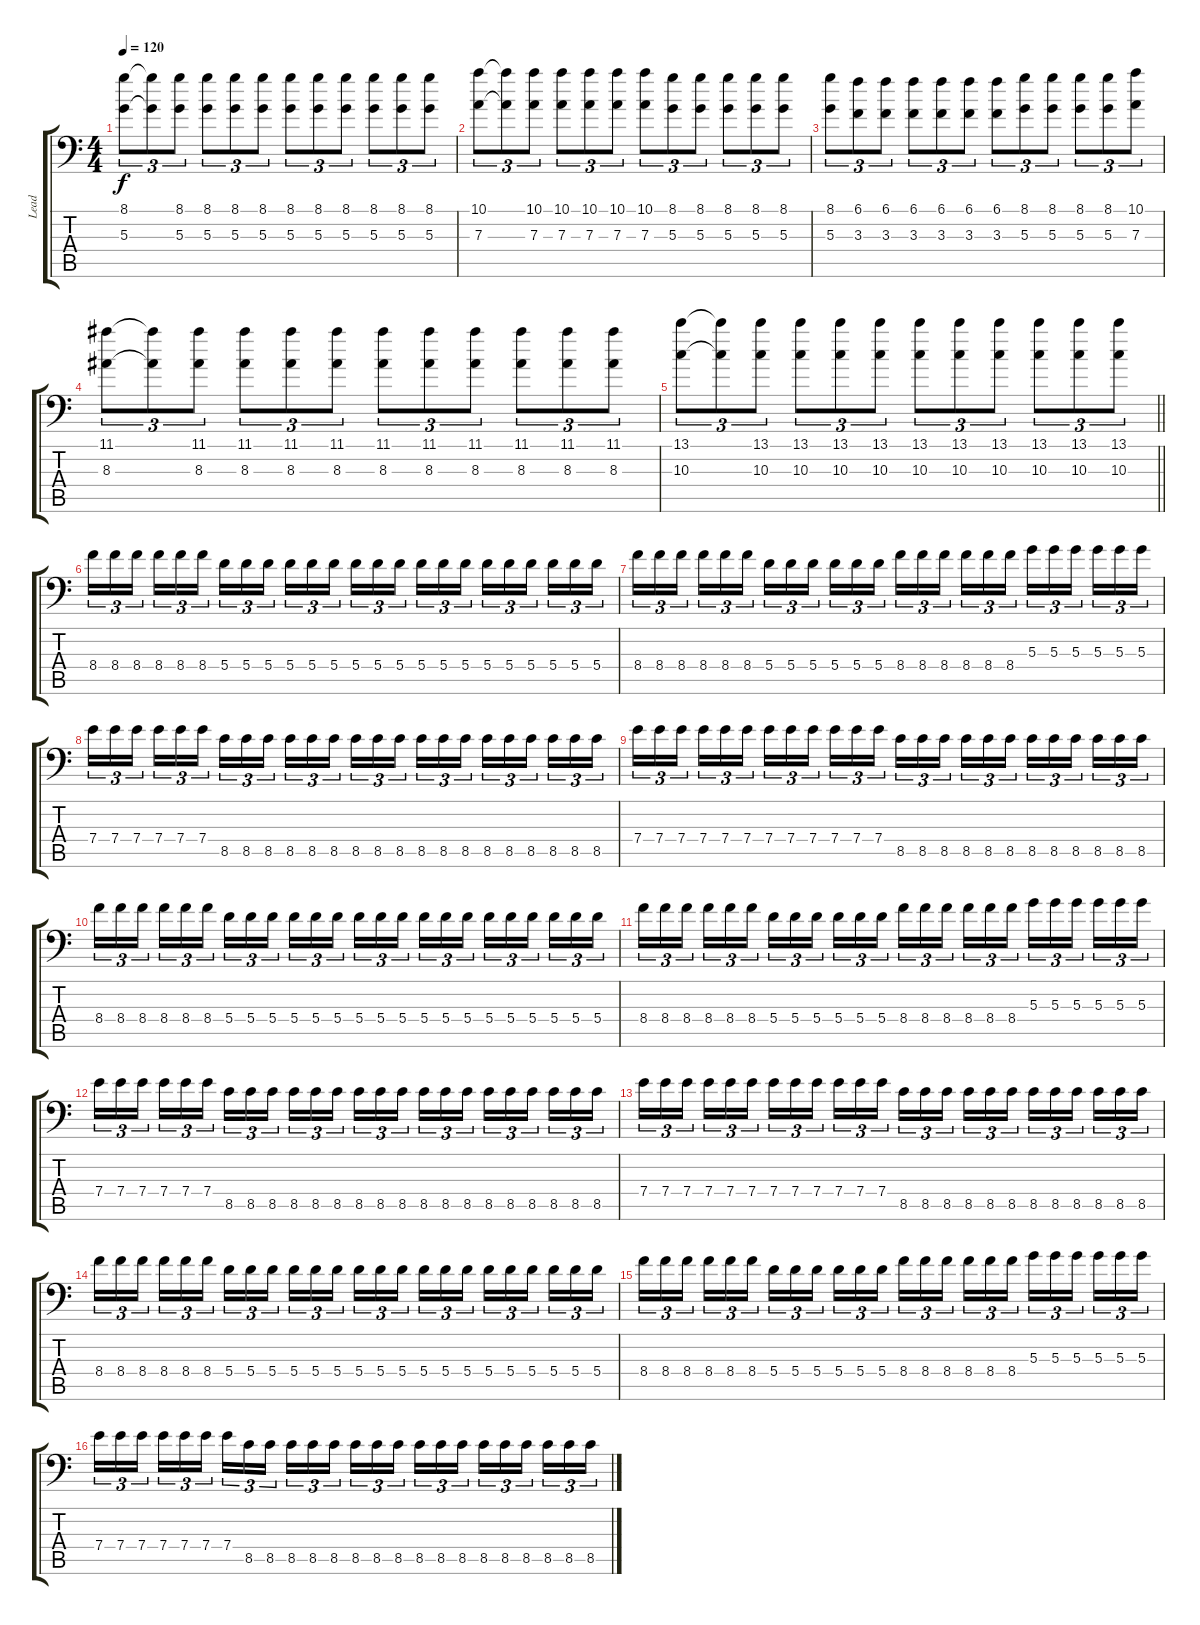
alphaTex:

\track ("Lead" "Lead") {instrument distortionguitar}
\staff {score tabs}
\tuning (B3 Gb3 D3 A2 E2 A1) {hide}
\ts (4 4)
\tempo 120
\clef f4
\ks c
(8.1 5.3).8{tu (3 2) dy f} (8.1{t} 5.3{t}).8{tu (3 2)} (8.1 5.3).8{tu (3 2)} (8.1 5.3).8{tu (3 2)} (8.1 5.3).8{tu (3 2)} (8.1 5.3).8{tu (3 2)} (8.1 5.3).8{tu (3 2)} (8.1 5.3).8{tu (3 2)} (8.1 5.3).8{tu (3 2)} (8.1 5.3).8{tu (3 2)} (8.1 5.3).8{tu (3 2)} (8.1 5.3).8{tu (3 2)} |
(10.1 7.3).8{tu (3 2)} (10.1{t} 7.3{t}).8{tu (3 2)} (10.1 7.3).8{tu (3 2)} (10.1 7.3).8{tu (3 2)} (10.1 7.3).8{tu (3 2)} (10.1 7.3).8{tu (3 2)} (10.1 7.3).8{tu (3 2)} (8.1 5.3).8{tu (3 2)} (8.1 5.3).8{tu (3 2)} (8.1 5.3).8{tu (3 2)} (8.1 5.3).8{tu (3 2)} (8.1 5.3).8{tu (3 2)} |
(8.1 5.3).8{tu (3 2)} (6.1 3.3).8{tu (3 2)} (6.1 3.3).8{tu (3 2)} (6.1 3.3).8{tu (3 2)} (6.1 3.3).8{tu (3 2)} (6.1 3.3).8{tu (3 2)} (6.1 3.3).8{tu (3 2)} (8.1 5.3).8{tu (3 2)} (8.1 5.3).8{tu (3 2)} (8.1 5.3).8{tu (3 2)} (8.1 5.3).8{tu (3 2)} (10.1 7.3).8{tu (3 2)} |
(11.1 8.3).8{tu (3 2)} (11.1{t} 8.3{t}).8{tu (3 2)} (11.1 8.3).8{tu (3 2)} (11.1 8.3).8{tu (3 2)} (11.1 8.3).8{tu (3 2)} (11.1 8.3).8{tu (3 2)} (11.1 8.3).8{tu (3 2)} (11.1 8.3).8{tu (3 2)} (11.1 8.3).8{tu (3 2)} (11.1 8.3).8{tu (3 2)} (11.1 8.3).8{tu (3 2)} (11.1 8.3).8{tu (3 2)} |
\barLineRight lightlight
(13.1 10.3).8{tu (3 2)} (13.1{t} 10.3{t}).8{tu (3 2)} (13.1 10.3).8{tu (3 2)} (13.1 10.3).8{tu (3 2)} (13.1 10.3).8{tu (3 2)} (13.1 10.3).8{tu (3 2)} (13.1 10.3).8{tu (3 2)} (13.1 10.3).8{tu (3 2)} (13.1 10.3).8{tu (3 2)} (13.1 10.3).8{tu (3 2)} (13.1 10.3).8{tu (3 2)} (13.1 10.3).8{tu (3 2)} |
\section ("" "")
8.4.16{tu (3 2)} 8.4.16{tu (3 2)} 8.4.16{tu (3 2) beam splitsecondary} 8.4.16{tu (3 2)} 8.4.16{tu (3 2)} 8.4.16{tu (3 2)} 5.4.16{tu (3 2)} 5.4.16{tu (3 2)} 5.4.16{tu (3 2) beam splitsecondary} 5.4.16{tu (3 2)} 5.4.16{tu (3 2)} 5.4.16{tu (3 2)} 5.4.16{tu (3 2)} 5.4.16{tu (3 2)} 5.4.16{tu (3 2) beam splitsecondary} 5.4.16{tu (3 2)} 5.4.16{tu (3 2)} 5.4.16{tu (3 2)} 5.4.16{tu (3 2)} 5.4.16{tu (3 2)} 5.4.16{tu (3 2) beam splitsecondary} 5.4.16{tu (3 2)} 5.4.16{tu (3 2)} 5.4.16{tu (3 2)} |
8.4.16{tu (3 2)} 8.4.16{tu (3 2)} 8.4.16{tu (3 2) beam splitsecondary} 8.4.16{tu (3 2)} 8.4.16{tu (3 2)} 8.4.16{tu (3 2)} 5.4.16{tu (3 2)} 5.4.16{tu (3 2)} 5.4.16{tu (3 2) beam splitsecondary} 5.4.16{tu (3 2)} 5.4.16{tu (3 2)} 5.4.16{tu (3 2)} 8.4.16{tu (3 2)} 8.4.16{tu (3 2)} 8.4.16{tu (3 2) beam splitsecondary} 8.4.16{tu (3 2)} 8.4.16{tu (3 2)} 8.4.16{tu (3 2)} 5.3.16{tu (3 2)} 5.3.16{tu (3 2)} 5.3.16{tu (3 2) beam splitsecondary} 5.3.16{tu (3 2)} 5.3.16{tu (3 2)} 5.3.16{tu (3 2)} |
7.4.16{tu (3 2)} 7.4.16{tu (3 2)} 7.4.16{tu (3 2) beam splitsecondary} 7.4.16{tu (3 2)} 7.4.16{tu (3 2)} 7.4.16{tu (3 2)} 8.5.16{tu (3 2)} 8.5.16{tu (3 2)} 8.5.16{tu (3 2) beam splitsecondary} 8.5.16{tu (3 2)} 8.5.16{tu (3 2)} 8.5.16{tu (3 2)} 8.5.16{tu (3 2)} 8.5.16{tu (3 2)} 8.5.16{tu (3 2) beam splitsecondary} 8.5.16{tu (3 2)} 8.5.16{tu (3 2)} 8.5.16{tu (3 2)} 8.5.16{tu (3 2)} 8.5.16{tu (3 2)} 8.5.16{tu (3 2) beam splitsecondary} 8.5.16{tu (3 2)} 8.5.16{tu (3 2)} 8.5.16{tu (3 2)} |
7.4.16{tu (3 2)} 7.4.16{tu (3 2)} 7.4.16{tu (3 2) beam splitsecondary} 7.4.16{tu (3 2)} 7.4.16{tu (3 2)} 7.4.16{tu (3 2)} 7.4.16{tu (3 2)} 7.4.16{tu (3 2)} 7.4.16{tu (3 2) beam splitsecondary} 7.4.16{tu (3 2)} 7.4.16{tu (3 2)} 7.4.16{tu (3 2)} 8.5.16{tu (3 2)} 8.5.16{tu (3 2)} 8.5.16{tu (3 2) beam splitsecondary} 8.5.16{tu (3 2)} 8.5.16{tu (3 2)} 8.5.16{tu (3 2)} 8.5.16{tu (3 2)} 8.5.16{tu (3 2)} 8.5.16{tu (3 2) beam splitsecondary} 8.5.16{tu (3 2)} 8.5.16{tu (3 2)} 8.5.16{tu (3 2)} |
8.4.16{tu (3 2)} 8.4.16{tu (3 2)} 8.4.16{tu (3 2) beam splitsecondary} 8.4.16{tu (3 2)} 8.4.16{tu (3 2)} 8.4.16{tu (3 2)} 5.4.16{tu (3 2)} 5.4.16{tu (3 2)} 5.4.16{tu (3 2) beam splitsecondary} 5.4.16{tu (3 2)} 5.4.16{tu (3 2)} 5.4.16{tu (3 2)} 5.4.16{tu (3 2)} 5.4.16{tu (3 2)} 5.4.16{tu (3 2) beam splitsecondary} 5.4.16{tu (3 2)} 5.4.16{tu (3 2)} 5.4.16{tu (3 2)} 5.4.16{tu (3 2)} 5.4.16{tu (3 2)} 5.4.16{tu (3 2) beam splitsecondary} 5.4.16{tu (3 2)} 5.4.16{tu (3 2)} 5.4.16{tu (3 2)} |
8.4.16{tu (3 2)} 8.4.16{tu (3 2)} 8.4.16{tu (3 2) beam splitsecondary} 8.4.16{tu (3 2)} 8.4.16{tu (3 2)} 8.4.16{tu (3 2)} 5.4.16{tu (3 2)} 5.4.16{tu (3 2)} 5.4.16{tu (3 2) beam splitsecondary} 5.4.16{tu (3 2)} 5.4.16{tu (3 2)} 5.4.16{tu (3 2)} 8.4.16{tu (3 2)} 8.4.16{tu (3 2)} 8.4.16{tu (3 2) beam splitsecondary} 8.4.16{tu (3 2)} 8.4.16{tu (3 2)} 8.4.16{tu (3 2)} 5.3.16{tu (3 2)} 5.3.16{tu (3 2)} 5.3.16{tu (3 2) beam splitsecondary} 5.3.16{tu (3 2)} 5.3.16{tu (3 2)} 5.3.16{tu (3 2)} |
7.4.16{tu (3 2)} 7.4.16{tu (3 2)} 7.4.16{tu (3 2) beam splitsecondary} 7.4.16{tu (3 2)} 7.4.16{tu (3 2)} 7.4.16{tu (3 2)} 8.5.16{tu (3 2)} 8.5.16{tu (3 2)} 8.5.16{tu (3 2) beam splitsecondary} 8.5.16{tu (3 2)} 8.5.16{tu (3 2)} 8.5.16{tu (3 2)} 8.5.16{tu (3 2)} 8.5.16{tu (3 2)} 8.5.16{tu (3 2) beam splitsecondary} 8.5.16{tu (3 2)} 8.5.16{tu (3 2)} 8.5.16{tu (3 2)} 8.5.16{tu (3 2)} 8.5.16{tu (3 2)} 8.5.16{tu (3 2) beam splitsecondary} 8.5.16{tu (3 2)} 8.5.16{tu (3 2)} 8.5.16{tu (3 2)} |
7.4.16{tu (3 2)} 7.4.16{tu (3 2)} 7.4.16{tu (3 2) beam splitsecondary} 7.4.16{tu (3 2)} 7.4.16{tu (3 2)} 7.4.16{tu (3 2)} 7.4.16{tu (3 2)} 7.4.16{tu (3 2)} 7.4.16{tu (3 2) beam splitsecondary} 7.4.16{tu (3 2)} 7.4.16{tu (3 2)} 7.4.16{tu (3 2)} 8.5.16{tu (3 2)} 8.5.16{tu (3 2)} 8.5.16{tu (3 2) beam splitsecondary} 8.5.16{tu (3 2)} 8.5.16{tu (3 2)} 8.5.16{tu (3 2)} 8.5.16{tu (3 2)} 8.5.16{tu (3 2)} 8.5.16{tu (3 2) beam splitsecondary} 8.5.16{tu (3 2)} 8.5.16{tu (3 2)} 8.5.16{tu (3 2)} |
8.4.16{tu (3 2)} 8.4.16{tu (3 2)} 8.4.16{tu (3 2) beam splitsecondary} 8.4.16{tu (3 2)} 8.4.16{tu (3 2)} 8.4.16{tu (3 2)} 5.4.16{tu (3 2)} 5.4.16{tu (3 2)} 5.4.16{tu (3 2) beam splitsecondary} 5.4.16{tu (3 2)} 5.4.16{tu (3 2)} 5.4.16{tu (3 2)} 5.4.16{tu (3 2)} 5.4.16{tu (3 2)} 5.4.16{tu (3 2) beam splitsecondary} 5.4.16{tu (3 2)} 5.4.16{tu (3 2)} 5.4.16{tu (3 2)} 5.4.16{tu (3 2)} 5.4.16{tu (3 2)} 5.4.16{tu (3 2) beam splitsecondary} 5.4.16{tu (3 2)} 5.4.16{tu (3 2)} 5.4.16{tu (3 2)} |
8.4.16{tu (3 2)} 8.4.16{tu (3 2)} 8.4.16{tu (3 2) beam splitsecondary} 8.4.16{tu (3 2)} 8.4.16{tu (3 2)} 8.4.16{tu (3 2)} 5.4.16{tu (3 2)} 5.4.16{tu (3 2)} 5.4.16{tu (3 2) beam splitsecondary} 5.4.16{tu (3 2)} 5.4.16{tu (3 2)} 5.4.16{tu (3 2)} 8.4.16{tu (3 2)} 8.4.16{tu (3 2)} 8.4.16{tu (3 2) beam splitsecondary} 8.4.16{tu (3 2)} 8.4.16{tu (3 2)} 8.4.16{tu (3 2)} 5.3.16{tu (3 2)} 5.3.16{tu (3 2)} 5.3.16{tu (3 2) beam splitsecondary} 5.3.16{tu (3 2)} 5.3.16{tu (3 2)} 5.3.16{tu (3 2)} |
7.4.16{tu (3 2)} 7.4.16{tu (3 2)} 7.4.16{tu (3 2) beam splitsecondary} 7.4.16{tu (3 2)} 7.4.16{tu (3 2)} 7.4.16{tu (3 2)} 7.4.16{tu (3 2)} 8.5.16{tu (3 2)} 8.5.16{tu (3 2) beam splitsecondary} 8.5.16{tu (3 2)} 8.5.16{tu (3 2)} 8.5.16{tu (3 2)} 8.5.16{tu (3 2)} 8.5.16{tu (3 2)} 8.5.16{tu (3 2) beam splitsecondary} 8.5.16{tu (3 2)} 8.5.16{tu (3 2)} 8.5.16{tu (3 2)} 8.5.16{tu (3 2)} 8.5.16{tu (3 2)} 8.5.16{tu (3 2) beam splitsecondary} 8.5.16{tu (3 2)} 8.5.16{tu (3 2)} 8.5.16{tu (3 2)}
